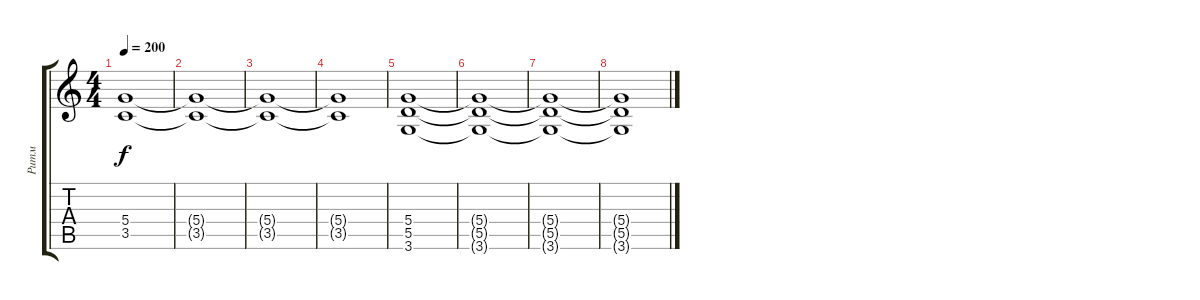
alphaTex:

\track ("Ритм" "Ритм") {instrument distortionguitar}
\staff {score tabs}
\tuning (E4 B3 G3 D3 A2 E2) {hide}
\ts (4 4)
\tempo 200
\clef g2
\ks c
(5.4{t} 3.5{t}).1{dy f} |
(5.4{t} 3.5{t}).1 |
(5.4{t} 3.5{t}).1 |
(5.4{t} 3.5{t}).1 |
(5.4 5.5 3.6).1 |
(5.4{t} 5.5{t} 3.6{t}).1 |
(5.4{t} 5.5{t} 3.6{t}).1 |
(5.4{t} 5.5{t} 3.6{t}).1
